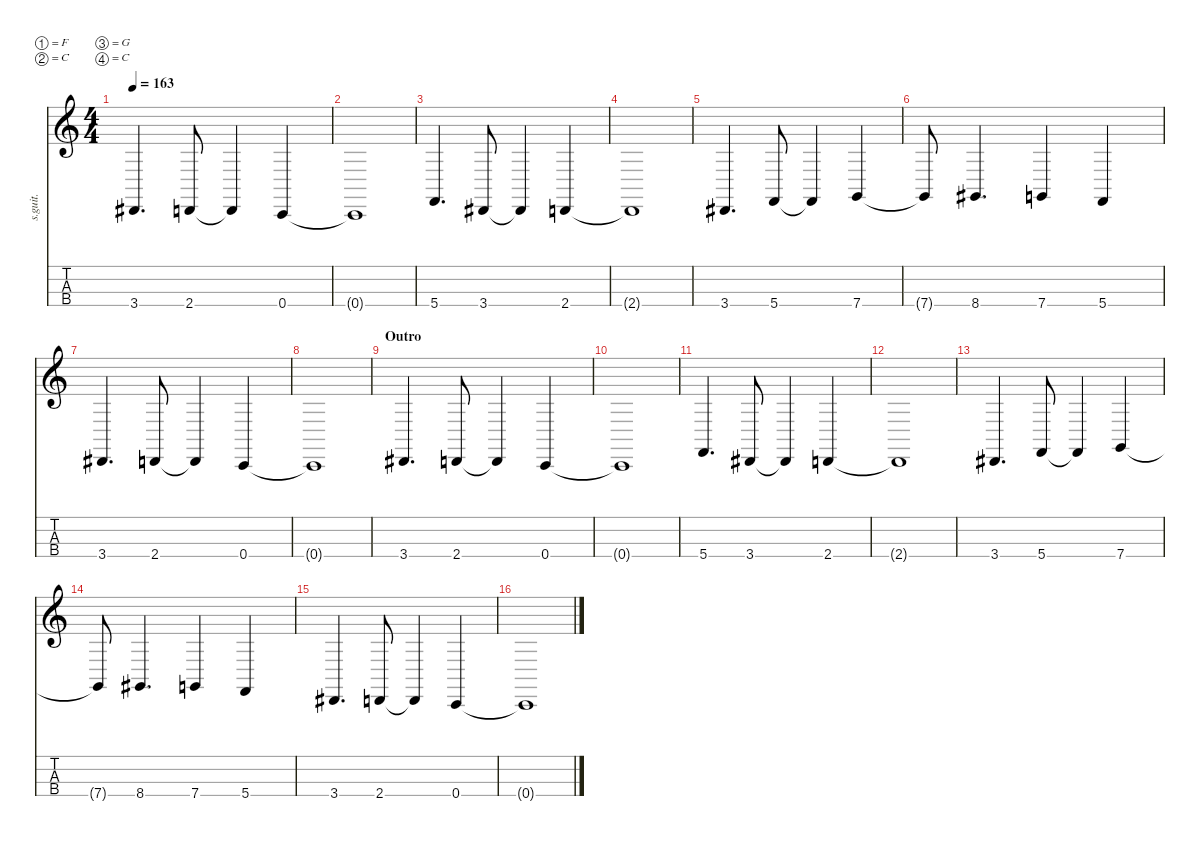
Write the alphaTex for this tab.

\defaultSystemsLayout 4
\hideDynamics
\bracketExtendMode nobrackets
\track ("Shavo Odadjian" "s.guit.") {instrument electricbasspick}
\staff {score tabs}
\tuning (F2 C2 G1 C1)
\ts (4 4)
\tempo 163
\clef g2
\ks c
3.4{acc #}.4{d lyrics (0 "") lyrics (1 "") lyrics (2 "") lyrics (3 "") lyrics (4 "") dy f} 2.4.8{lyrics (0 "") lyrics (1 "") lyrics (2 "") lyrics (3 "") lyrics (4 "")} 2.4{t}.4{lyrics (0 "") lyrics (1 "") lyrics (2 "") lyrics (3 "") lyrics (4 "")} 0.4.4{lyrics (0 "") lyrics (1 "") lyrics (2 "") lyrics (3 "") lyrics (4 "")} |
0.4{t}.1{lyrics (0 "") lyrics (1 "") lyrics (2 "") lyrics (3 "") lyrics (4 "")} |
5.4.4{d lyrics (0 "") lyrics (1 "") lyrics (2 "") lyrics (3 "") lyrics (4 "")} 3.4{acc #}.8{lyrics (0 "") lyrics (1 "") lyrics (2 "") lyrics (3 "") lyrics (4 "")} 3.4{t acc #}.4{lyrics (0 "") lyrics (1 "") lyrics (2 "") lyrics (3 "") lyrics (4 "")} 2.4.4{lyrics (0 "") lyrics (1 "") lyrics (2 "") lyrics (3 "") lyrics (4 "")} |
2.4{t}.1{lyrics (0 "") lyrics (1 "") lyrics (2 "") lyrics (3 "") lyrics (4 "")} |
3.4{acc #}.4{d lyrics (0 "") lyrics (1 "") lyrics (2 "") lyrics (3 "") lyrics (4 "")} 5.4.8{lyrics (0 "") lyrics (1 "") lyrics (2 "") lyrics (3 "") lyrics (4 "")} 5.4{t}.4{lyrics (0 "") lyrics (1 "") lyrics (2 "") lyrics (3 "") lyrics (4 "")} 7.4.4{lyrics (0 "") lyrics (1 "") lyrics (2 "") lyrics (3 "") lyrics (4 "")} |
7.4{t}.8{lyrics (0 "") lyrics (1 "") lyrics (2 "") lyrics (3 "") lyrics (4 "")} 8.4{acc #}.4{d lyrics (0 "") lyrics (1 "") lyrics (2 "") lyrics (3 "") lyrics (4 "")} 7.4.4{lyrics (0 "") lyrics (1 "") lyrics (2 "") lyrics (3 "") lyrics (4 "")} 5.4.4{lyrics (0 "") lyrics (1 "") lyrics (2 "") lyrics (3 "") lyrics (4 "")} |
3.4{acc #}.4{d lyrics (0 "") lyrics (1 "") lyrics (2 "") lyrics (3 "") lyrics (4 "")} 2.4.8{lyrics (0 "") lyrics (1 "") lyrics (2 "") lyrics (3 "") lyrics (4 "")} 2.4{t}.4{lyrics (0 "") lyrics (1 "") lyrics (2 "") lyrics (3 "") lyrics (4 "")} 0.4.4{lyrics (0 "") lyrics (1 "") lyrics (2 "") lyrics (3 "") lyrics (4 "")} |
0.4{t}.1{lyrics (0 "") lyrics (1 "") lyrics (2 "") lyrics (3 "") lyrics (4 "")} |
\section ("" "Outro")
3.4{acc #}.4{d lyrics (0 "") lyrics (1 "") lyrics (2 "") lyrics (3 "") lyrics (4 "")} 2.4.8{lyrics (0 "") lyrics (1 "") lyrics (2 "") lyrics (3 "") lyrics (4 "")} 2.4{t}.4{lyrics (0 "") lyrics (1 "") lyrics (2 "") lyrics (3 "") lyrics (4 "")} 0.4.4{lyrics (0 "") lyrics (1 "") lyrics (2 "") lyrics (3 "") lyrics (4 "")} |
0.4{t}.1{lyrics (0 "") lyrics (1 "") lyrics (2 "") lyrics (3 "") lyrics (4 "")} |
5.4.4{d lyrics (0 "") lyrics (1 "") lyrics (2 "") lyrics (3 "") lyrics (4 "")} 3.4{acc #}.8{lyrics (0 "") lyrics (1 "") lyrics (2 "") lyrics (3 "") lyrics (4 "")} 3.4{t acc #}.4{lyrics (0 "") lyrics (1 "") lyrics (2 "") lyrics (3 "") lyrics (4 "")} 2.4.4{lyrics (0 "") lyrics (1 "") lyrics (2 "") lyrics (3 "") lyrics (4 "")} |
2.4{t}.1{lyrics (0 "") lyrics (1 "") lyrics (2 "") lyrics (3 "") lyrics (4 "")} |
3.4{acc #}.4{d lyrics (0 "") lyrics (1 "") lyrics (2 "") lyrics (3 "") lyrics (4 "")} 5.4.8{lyrics (0 "") lyrics (1 "") lyrics (2 "") lyrics (3 "") lyrics (4 "")} 5.4{t}.4{lyrics (0 "") lyrics (1 "") lyrics (2 "") lyrics (3 "") lyrics (4 "")} 7.4.4{lyrics (0 "") lyrics (1 "") lyrics (2 "") lyrics (3 "") lyrics (4 "")} |
7.4{t}.8{lyrics (0 "") lyrics (1 "") lyrics (2 "") lyrics (3 "") lyrics (4 "")} 8.4{acc #}.4{d lyrics (0 "") lyrics (1 "") lyrics (2 "") lyrics (3 "") lyrics (4 "")} 7.4.4{lyrics (0 "") lyrics (1 "") lyrics (2 "") lyrics (3 "") lyrics (4 "")} 5.4.4{lyrics (0 "") lyrics (1 "") lyrics (2 "") lyrics (3 "") lyrics (4 "")} |
3.4{acc #}.4{d lyrics (0 "") lyrics (1 "") lyrics (2 "") lyrics (3 "") lyrics (4 "")} 2.4.8{lyrics (0 "") lyrics (1 "") lyrics (2 "") lyrics (3 "") lyrics (4 "")} 2.4{t}.4{lyrics (0 "") lyrics (1 "") lyrics (2 "") lyrics (3 "") lyrics (4 "")} 0.4.4{lyrics (0 "") lyrics (1 "") lyrics (2 "") lyrics (3 "") lyrics (4 "")} |
0.4{t}.1{lyrics (0 "") lyrics (1 "") lyrics (2 "") lyrics (3 "") lyrics (4 "")}
